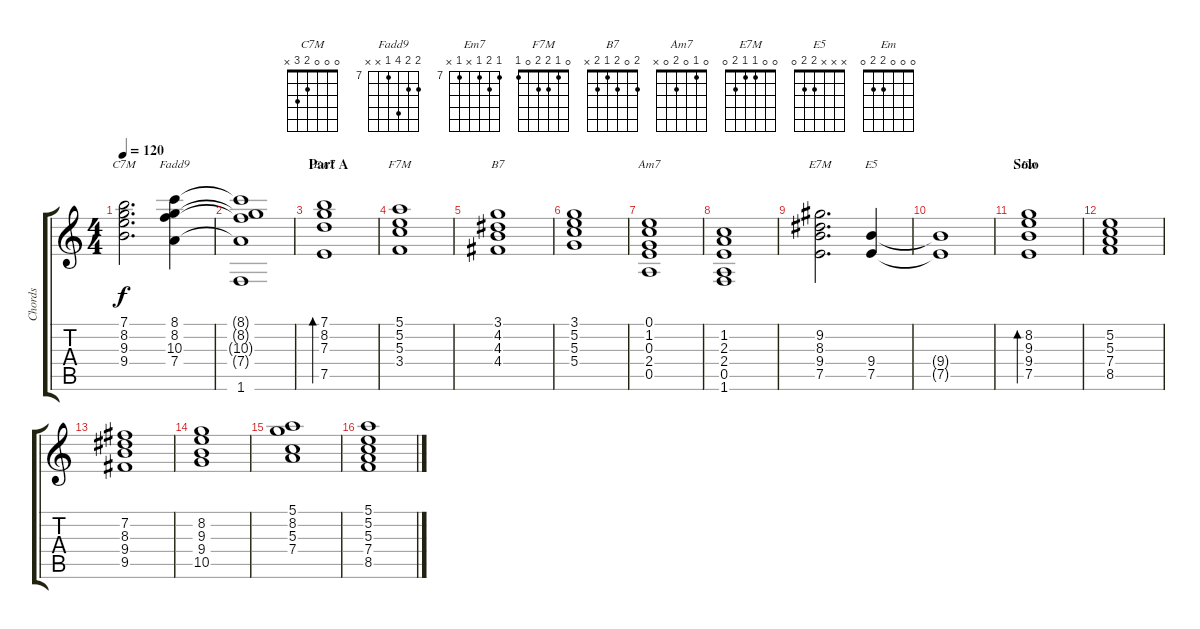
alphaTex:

\track ("Chords" "Chords") {instrument electricguitarjazz}
\staff {score tabs}
\tuning (E4 B3 G3 D3 A2 E2) {hide}
\chord ("C7M" 0 0 0 2 3 x)
\chord ("Fadd9" 8 8 10 7 x x) {firstfret 7}
\chord ("Em7" 7 8 7 x 7 x) {firstfret 7}
\chord ("F7M" 0 1 2 2 0 1)
\chord ("B7" 2 0 2 1 2 x)
\chord ("Am7" 0 1 0 2 0 x)
\chord ("E7M" 0 0 1 1 2 0)
\chord ("E5" x x x 2 2 0)
\chord ("Em" 0 0 0 2 2 0)
\ts (4 4)
\tempo 120
\clef g2
\ks c
(7.1 8.2 9.3 9.4).2{d ch "C7M" dy f} (8.1 8.2 10.3 7.4).4{ch "Fadd9"} |
(8.1{t} 8.2{t} 10.3{t} 7.4{t} 1.6).1 |
\section ("" "Part A")
(7.1 8.2 7.3 7.5).1{bd 120 ch "Em7"} |
(5.1 5.2 5.3 3.4).1{ch "F7M"} |
(3.1 4.2 4.3 4.4).1{ch "B7"} |
(3.1 5.2 5.3 5.4).1 |
(0.1 1.2 0.3 2.4 0.5).1{ch "Am7"} |
(1.2 2.3 2.4 0.5 1.6).1 |
(9.2 8.3 9.4 7.5).2{d ch "E7M"} (9.4 7.5).4{ch "E5"} |
(9.4{t} 7.5{t}).1 |
\section ("" "Solo")
(8.2 9.3 9.4 7.5).1{bd 120 ch "Em"} |
(5.2 5.3 7.4 8.5).1 |
(7.2 8.3 9.4 9.5).1 |
(8.2 9.3 9.4 10.5).1 |
(5.1 8.2 5.3 7.4).1 |
(5.1 5.2 5.3 7.4 8.5).1
